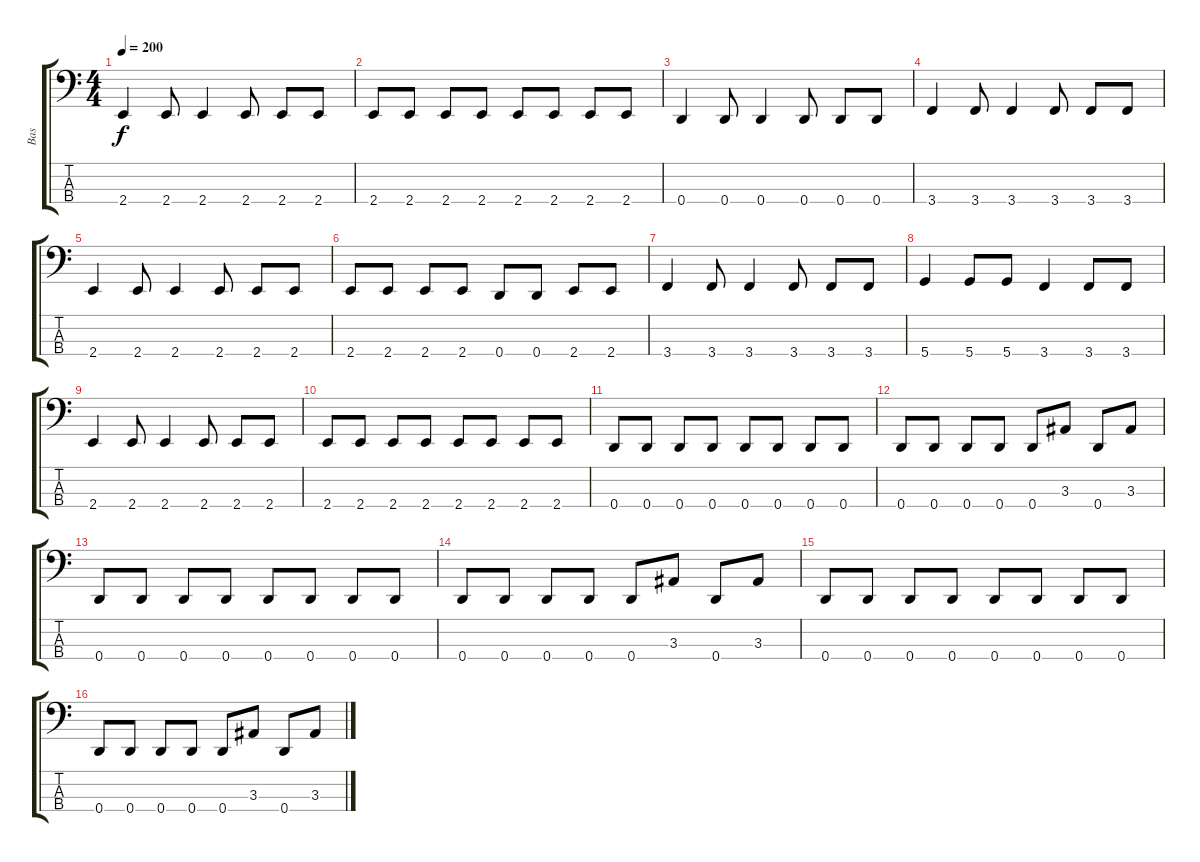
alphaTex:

\track ("Bas" "Bas") {instrument electricbasspick}
\staff {score tabs}
\tuning (F2 C2 G1 D1) {hide}
\ts (4 4)
\tempo 200
\clef f4
\ks c
2.4.4{dy f} 2.4.8 2.4.4 2.4.8 2.4.8 2.4.8 |
2.4.8 2.4.8 2.4.8 2.4.8 2.4.8 2.4.8 2.4.8 2.4.8 |
0.4.4 0.4.8 0.4.4 0.4.8 0.4.8 0.4.8 |
3.4.4 3.4.8 3.4.4 3.4.8 3.4.8 3.4.8 |
2.4.4 2.4.8 2.4.4 2.4.8 2.4.8 2.4.8 |
2.4.8 2.4.8 2.4.8 2.4.8 0.4.8 0.4.8 2.4.8 2.4.8 |
3.4.4 3.4.8 3.4.4 3.4.8 3.4.8 3.4.8 |
5.4.4 5.4.8 5.4.8 3.4.4 3.4.8 3.4.8 |
2.4.4 2.4.8 2.4.4 2.4.8 2.4.8 2.4.8 |
2.4.8 2.4.8 2.4.8 2.4.8 2.4.8 2.4.8 2.4.8 2.4.8 |
0.4.8 0.4.8 0.4.8 0.4.8 0.4.8 0.4.8 0.4.8 0.4.8 |
0.4.8 0.4.8 0.4.8 0.4.8 0.4.8 3.3.8 0.4.8 3.3.8 |
0.4.8 0.4.8 0.4.8 0.4.8 0.4.8 0.4.8 0.4.8 0.4.8 |
0.4.8 0.4.8 0.4.8 0.4.8 0.4.8 3.3.8 0.4.8 3.3.8 |
0.4.8 0.4.8 0.4.8 0.4.8 0.4.8 0.4.8 0.4.8 0.4.8 |
0.4.8 0.4.8 0.4.8 0.4.8 0.4.8 3.3.8 0.4.8 3.3.8
